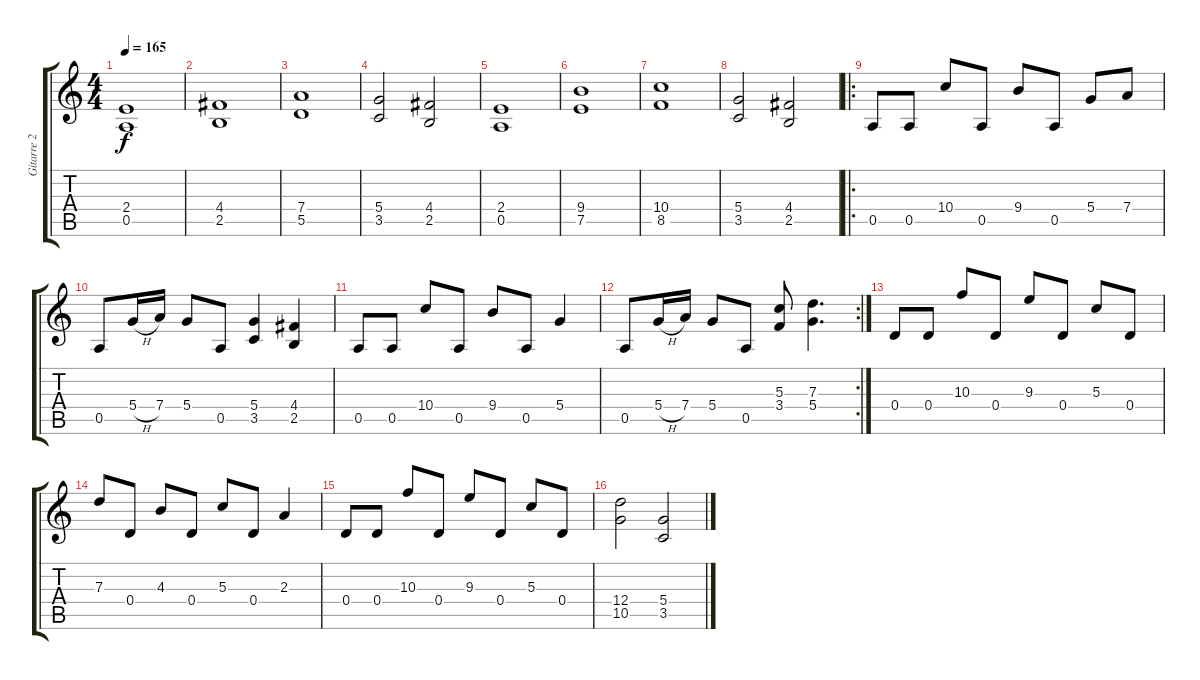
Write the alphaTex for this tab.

\track ("Gitarre 2" "Gitarre 2") {instrument overdrivenguitar}
\staff {score tabs}
\tuning (E4 B3 G3 D3 A2 E2) {hide}
\ts (4 4)
\tempo 165
\clef g2
\ks c
(2.4 0.5).1{dy f} |
(4.4 2.5).1 |
(7.4 5.5).1 |
(5.4 3.5).2 (4.4 2.5).2 |
(2.4 0.5).1 |
(9.4 7.5).1 |
(10.4 8.5).1 |
(5.4 3.5).2 (4.4 2.5).2 |
\ro
0.5.8 0.5.8 10.4.8 0.5.8 9.4.8 0.5.8 5.4.8 7.4.8 |
0.5.8 5.4{h}.16 7.4.16 5.4.8 0.5.8 (5.4 3.5).4 (4.4 2.5).4 |
0.5.8 0.5.8 10.4.8 0.5.8 9.4.8 0.5.8 5.4.4 |
\rc 2
0.5.8 5.4{h}.16 7.4.16 5.4.8 0.5.8 (5.3 3.4).8 (7.3 5.4).4{d} |
0.4.8 0.4.8 10.3.8 0.4.8 9.3.8 0.4.8 5.3.8 0.4.8 |
7.3.8 0.4.8 4.3.8 0.4.8 5.3.8 0.4.8 2.3.4 |
0.4.8 0.4.8 10.3.8 0.4.8 9.3.8 0.4.8 5.3.8 0.4.8 |
(12.4 10.5).2 (5.4 3.5).2
